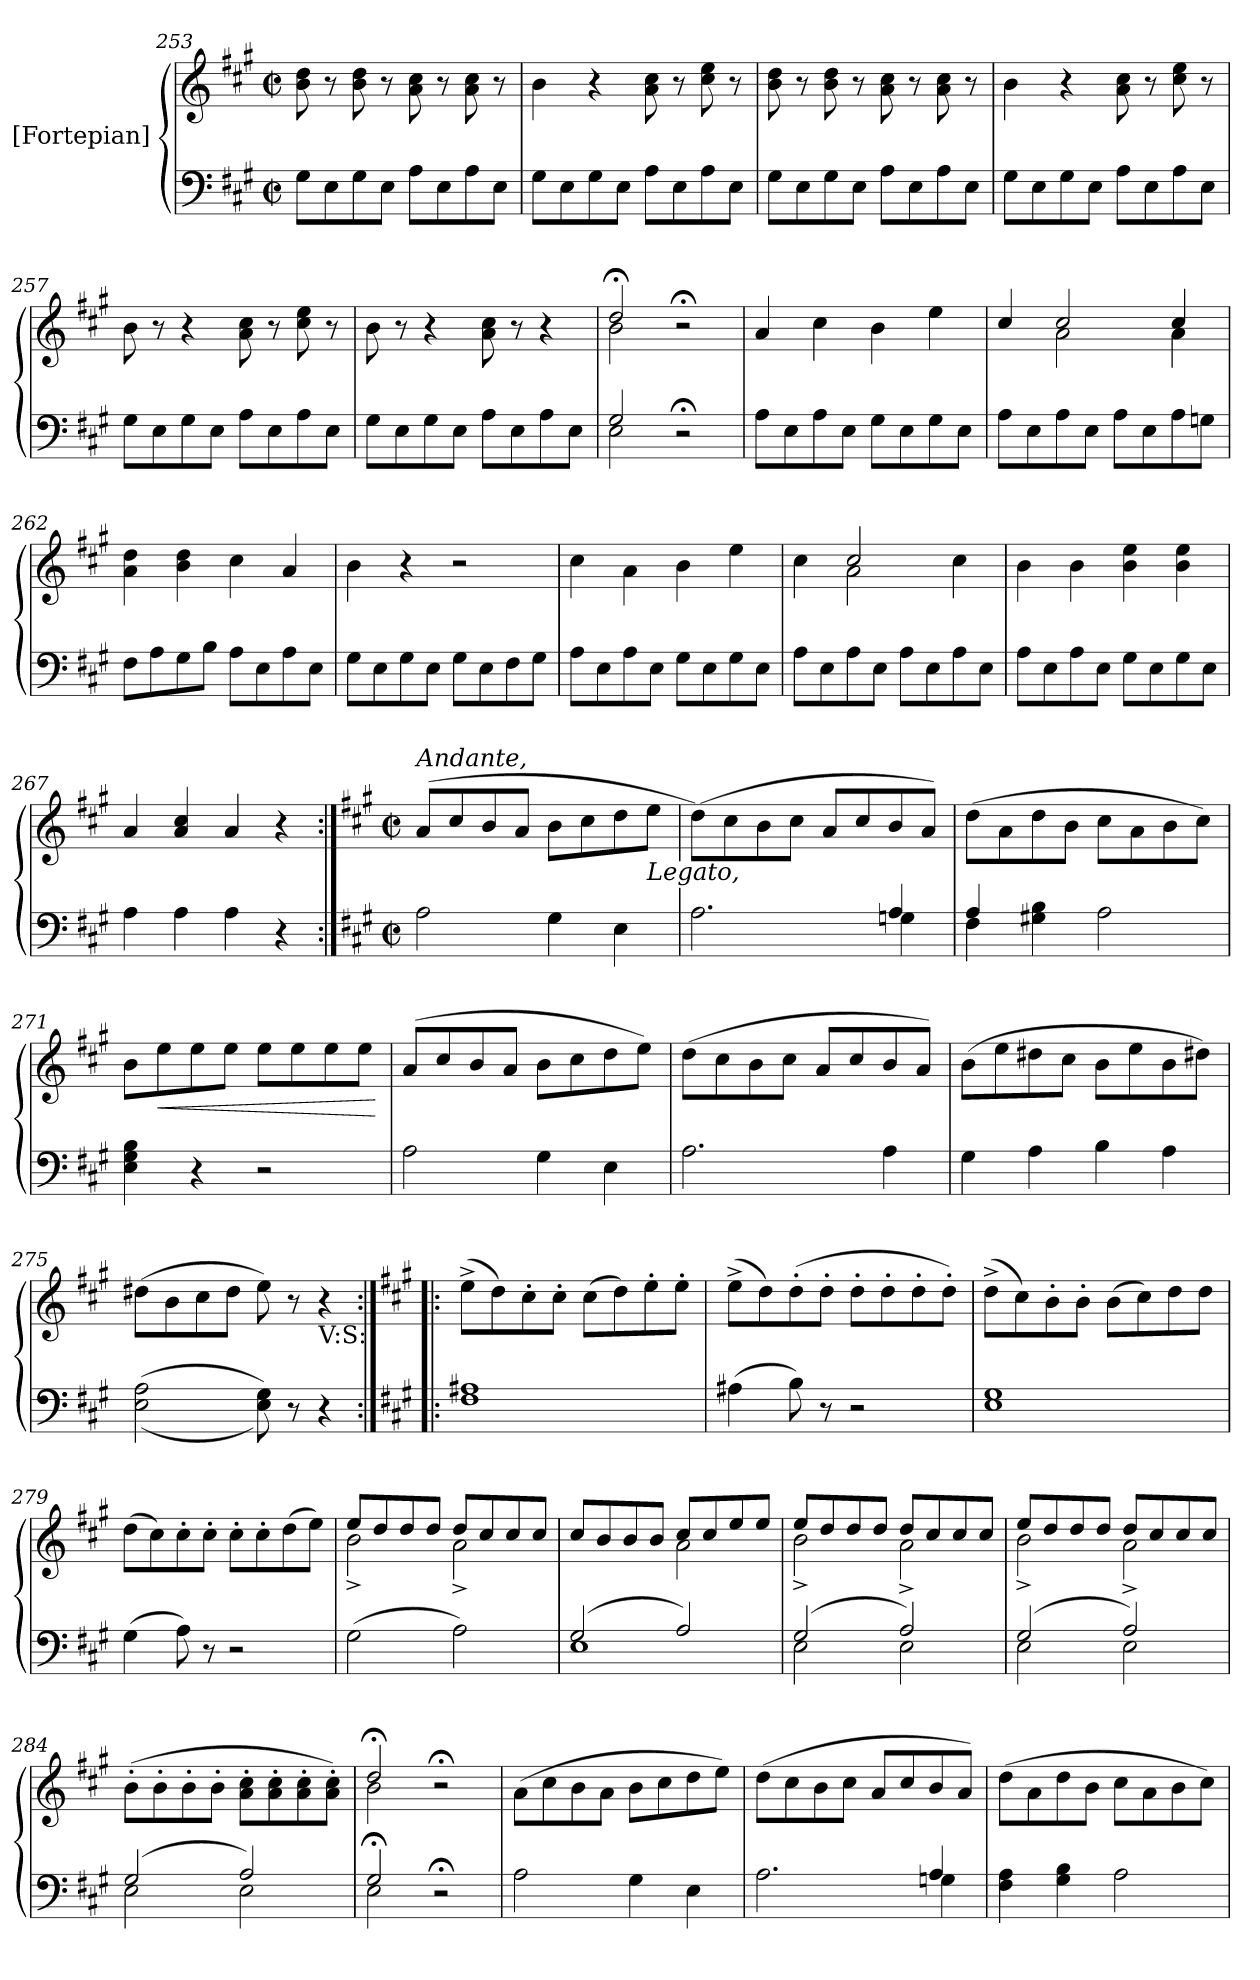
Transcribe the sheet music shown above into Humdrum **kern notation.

**kern	**kern	**dynam
*part1	*part1	*part1
*staff2	*staff1	*staff1/2
*I"[Fortepian]	*	*
*clefF4	*clefG2	*
*k[f#c#g#]	*k[f#c#g#]	*
*M2/2	*M2/2	*
*met(c|)	*met(c|)	*
=253	=253	=253
8G#\L	8b\ 8dd\	.
8E\	8r	.
8G#\	8b\ 8dd\	.
8E\J	8r	.
8A\L	8a\ 8cc#\	.
8E\	8r	.
8A\	8a\ 8cc#\	.
8E\J	8r	.
=254	=254	=254
8G#\L	4b\	.
8E\	.	.
8G#\	4r	.
8E\J	.	.
8A\L	8a\ 8cc#\	.
8E\	8r	.
8A\	8cc#\ 8ee\	.
8E\J	8r	.
=255	=255	=255
8G#\L	8b\ 8dd\	.
8E\	8r	.
8G#\	8b\ 8dd\	.
8E\J	8r	.
8A\L	8a\ 8cc#\	.
8E\	8r	.
8A\	8a\ 8cc#\	.
8E\J	8r	.
=256	=256	=256
8G#\L	4b\	.
8E\	.	.
8G#\	4r	.
8E\J	.	.
8A\L	8a\ 8cc#\	.
8E\	8r	.
8A\	8cc#\ 8ee\	.
8E\J	8r	.
=257	=257	=257
8G#\L	8b\	.
8E\	8r	.
8G#\	4r	.
8E\J	.	.
8A\L	8a\ 8cc#\	.
8E\	8r	.
8A\	8cc#\ 8ee\	.
8E\J	8r	.
=258	=258	=258
8G#\L	8b\	.
8E\	8r	.
8G#\	4r	.
8E\J	.	.
8A\L	8a\ 8cc#\	.
8E\	8r	.
8A\	4r	.
8E\J	.	.
=259	=259	=259
*^	*^	*
2G#/	2E\	2dd;</	2b\	.
2r;<	2ryy	2r;<	2ryy	.
*v	*v	*	*	*
*	*v	*v	*
=260	=260	=260
8A\L	4a/	.
8E\	.	.
8A\	4cc#\	.
8E\J	.	.
8G#\L	4b\	.
8E\	.	.
8G#\	4ee\	.
8E\J	.	.
=261	=261	=261
*	*^	*
8A\L	4cc#/	4ryy	.
8E\	.	.	.
8A\	2cc#/	2a\	.
8E\J	.	.	.
8A\L	.	.	.
8E\	.	.	.
8A\	4cc#/	4a\	.
8Gn\J	.	.	.
*	*v	*v	*
=262	=262	=262
8F#\L	4a\ 4dd\	.
8A\	.	.
8G#\	4b\ 4dd\	.
8B\J	.	.
8A\L	4cc#\	.
8E\	.	.
8A\	4a/	.
8E\J	.	.
=263	=263	=263
8G#\L	4b\	.
8E\	.	.
8G#\	4r	.
8E\J	.	.
8G#\L	2r	.
8E\	.	.
8F#\	.	.
8G#\J	.	.
=264	=264	=264
8A\L	4cc#\	.
8E\	.	.
8A\	4a\	.
8E\J	.	.
8G#\L	4b\	.
8E\	.	.
8G#\	4ee\	.
8E\J	.	.
=265	=265	=265
*	*^	*
8A\L	4cc#\	4ryy	.
8E\	.	.	.
8A\	2cc#/	2a\	.
8E\J	.	.	.
8A\L	.	.	.
8E\	.	.	.
8A\	4cc#\	4ryy	.
8E\J	.	.	.
*	*v	*v	*
=266	=266	=266
8A\L	4b\	.
8E\	.	.
8A\	4b\	.
8E\J	.	.
8G#\L	4b\ 4ee\	.
8E\	.	.
8G#\	4b\ 4ee\	.
8E\J	.	.
=267	=267	=267
4A\	4a/	.
4A\	4a/ 4cc#/	.
4A\	4a/	.
4r	4r	.
=268:|!	=268:|!	=268:|!
*k[f#c#g#]	*k[f#c#g#]	*
*M2/2	*M2/2	*
*met(c|)	*met(c|)	*
!	!LO:TX:a:i:t=Andante,	!
2A\	(8a/L	p. espressione
.	8cc#/	.
.	8b/	.
.	8a/J	.
4G#\	8b\L	.
.	8cc#\	.
4E\	8dd\	.
!	!LO:TX:b:i:t=Legato,	!
.	8ee\J	.
=269	=269	=269
*^	*	*
2.A\	2.ryy	(8dd\L)	.
.	.	8cc#\	.
.	.	8b\	.
.	.	8cc#\J	.
.	.	8a/L	.
.	.	8cc#/	.
4A/	4Gn\	8b/	.
.	.	8a/J)	.
=270	=270	=270	=270
4A/	4F#\	(8dd\L	.
.	.	8a\	.
4G#X\ 4B\	2.ryy	8dd\	.
.	.	8b\J	.
2A\	.	8cc#\L	.
.	.	8a\	.
.	.	8b\	.
.	.	8cc#\J)	.
*v	*v	*	*
=271	=271	=271
4E\ 4G#\ 4B\	8b\L	.
!	!	!LO:HP:b
.	8ee\	<
4r	8ee\	.
.	8ee\J	.
2r	8ee\L	.
.	8ee\	.
.	8ee\	.
.	8ee\J	.
.	.	[
=272	=272	=272
2A\	(8a/L	.
.	8cc#/	.
.	8b/	.
.	8a/J	.
4G#\	8b\L	.
.	8cc#\	.
4E\	8dd\	.
.	8ee\J)	.
=273	=273	=273
2.A\	(8dd\L	.
.	8cc#\	.
.	8b\	.
.	8cc#\J	.
.	8a/L	.
.	8cc#/	.
4A\	8b/	.
.	8a/J)	.
=274	=274	=274
4G#\	(8b\L	.
.	8ee\	.
4A\	8dd#X\	.
.	8cc#\J	.
4B\	8b\L	.
.	8ee\	.
4A\	8b\	.
.	8dd#X\J)	.
=275	=275	=275
(>(>2E\ 2A\	(8dd#X\L	.
.	8b\	.
.	8cc#\	.
.	8dd#\J	.
8E\ 8G#\))	8ee\)	.
8r	8r	.
!	!LO:TX:b:t=V&colon;S&colon;	!
4r	4r	.
=276:|!|:	=276:|!|:	=276:|!|:
*k[f#c#g#]	*k[f#c#g#]	*
1F# 1A#X	(8ee^<\L	.
.	8dd\)	.
.	8cc#'\	.
.	8cc#'\J	.
.	(8cc#\L	.
.	8dd\)	.
.	8ee'\	.
.	8ee'\J	.
=277	=277	=277
(4A#X\	(8ee^<\L	.
.	8dd\)	.
8B\)	(8dd'\	.
8r	8dd'\J	.
2r	8dd'\L	.
.	8dd'\	.
.	8dd'\	.
.	8dd'\J)	.
=278	=278	=278
1E 1G#	(8dd^<\L	.
.	8cc#\)	.
.	8b'\	.
.	8b'\J	.
.	(8b\L	.
.	8cc#\)	.
.	8dd\	.
.	8dd\J	.
=279	=279	=279
(4G#\	(8dd\L	.
.	8cc#\)	.
8A\)	8cc#'\	.
8r	8cc#'\J	.
2r	8cc#'\L	.
.	8cc#'\	.
.	(8dd\	.
.	8ee\J)	.
=280	=280	=280
*	*^	*
(2G#\	8ee/L	2b^\	.
.	8dd/	.	.
.	8dd/	.	.
.	8dd/J	.	.
2A\)	8dd/L	2a^\	.
.	8cc#/	.	.
.	8cc#/	.	.
.	8cc#/J	.	.
=281	=281	=281	=281
*^	*	*	*
(2G#/	1E	8cc#/L	2ryy	.
.	.	8b/	.	.
.	.	8b/	.	.
.	.	8b/J	.	.
2A/)	.	8cc#/L	2a\	.
.	.	8cc#/	.	.
.	.	8ee/	.	.
.	.	8ee/J	.	.
=282	=282	=282	=282	=282
(2G#/	2E\	8ee/L	2b^\	.
.	.	8dd/	.	.
.	.	8dd/	.	.
.	.	8dd/J	.	.
2A/)	2E\	8dd/L	2a^\	.
.	.	8cc#/	.	.
.	.	8cc#/	.	.
.	.	8cc#/J	.	.
=283	=283	=283	=283	=283
(2G#/	2E\	8ee/L	2b^\	.
.	.	8dd/	.	.
.	.	8dd/	.	.
.	.	8dd/J	.	.
2A/)	2E\	8dd/L	2a^\	.
.	.	8cc#/	.	.
.	.	8cc#/	.	.
.	.	8cc#/J	.	.
*	*	*v	*v	*
=284	=284	=284	=284
(2G#/	2E\	(8b'\L	.
.	.	8b'\	.
.	.	8b'\	.
.	.	8b'\J	.
2A/)	2E\	8a'\ 8cc#'\L	.
.	.	8a'\ 8cc#'\	.
.	.	8a'\ 8cc#'\	.
.	.	8a'\ 8cc#'\J)	.
=285	=285	=285	=285
*	*	*^	*
2G#;</	2E\	2dd;</	2b\	.
2r;<	2ryy	2r;<	2ryy	.
*v	*v	*	*	*
*	*v	*v	*
=286	=286	=286
2A\	(8a\L	.
.	8cc#\	.
.	8b\	.
.	8a\J	.
4G#\	8b\L	.
.	8cc#\	.
4E\	8dd\	.
.	8ee\J)	.
=287	=287	=287
*^	*	*
2.A\	2.ryy	(8dd\L	.
.	.	8cc#\	.
.	.	8b\	.
.	.	8cc#\J	.
.	.	8a/L	.
.	.	8cc#/	.
4A/	4Gn\	8b/	.
.	.	8a/J)	.
*v	*v	*	*
=288	=288	=288
4F#\ 4A\	(8dd\L	.
.	8a\	.
4G#\ 4B\	8dd\	.
.	8b\J	.
2A\	8cc#\L	.
.	8a\	.
.	8b\	.
.	8cc#\J)	.
=	=	=
*-	*-	*-
